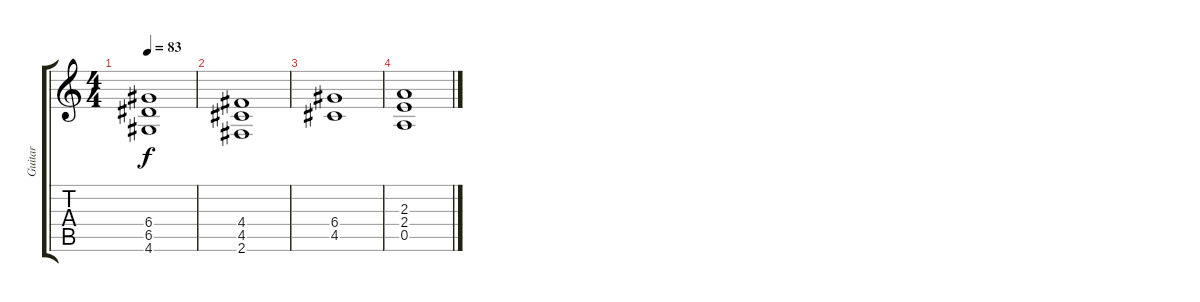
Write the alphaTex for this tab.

\track ("Guitar" "Guitar") {instrument distortionguitar}
\staff {score tabs}
\tuning (E4 B3 G3 D3 A2 E2) {hide}
\ts (4 4)
\tempo 83
\clef g2
\ks c
(6.4 6.5 4.6).1{dy f} |
(4.4 4.5 2.6).1 |
(6.4 4.5).1 |
(2.3 2.4 0.5).1
